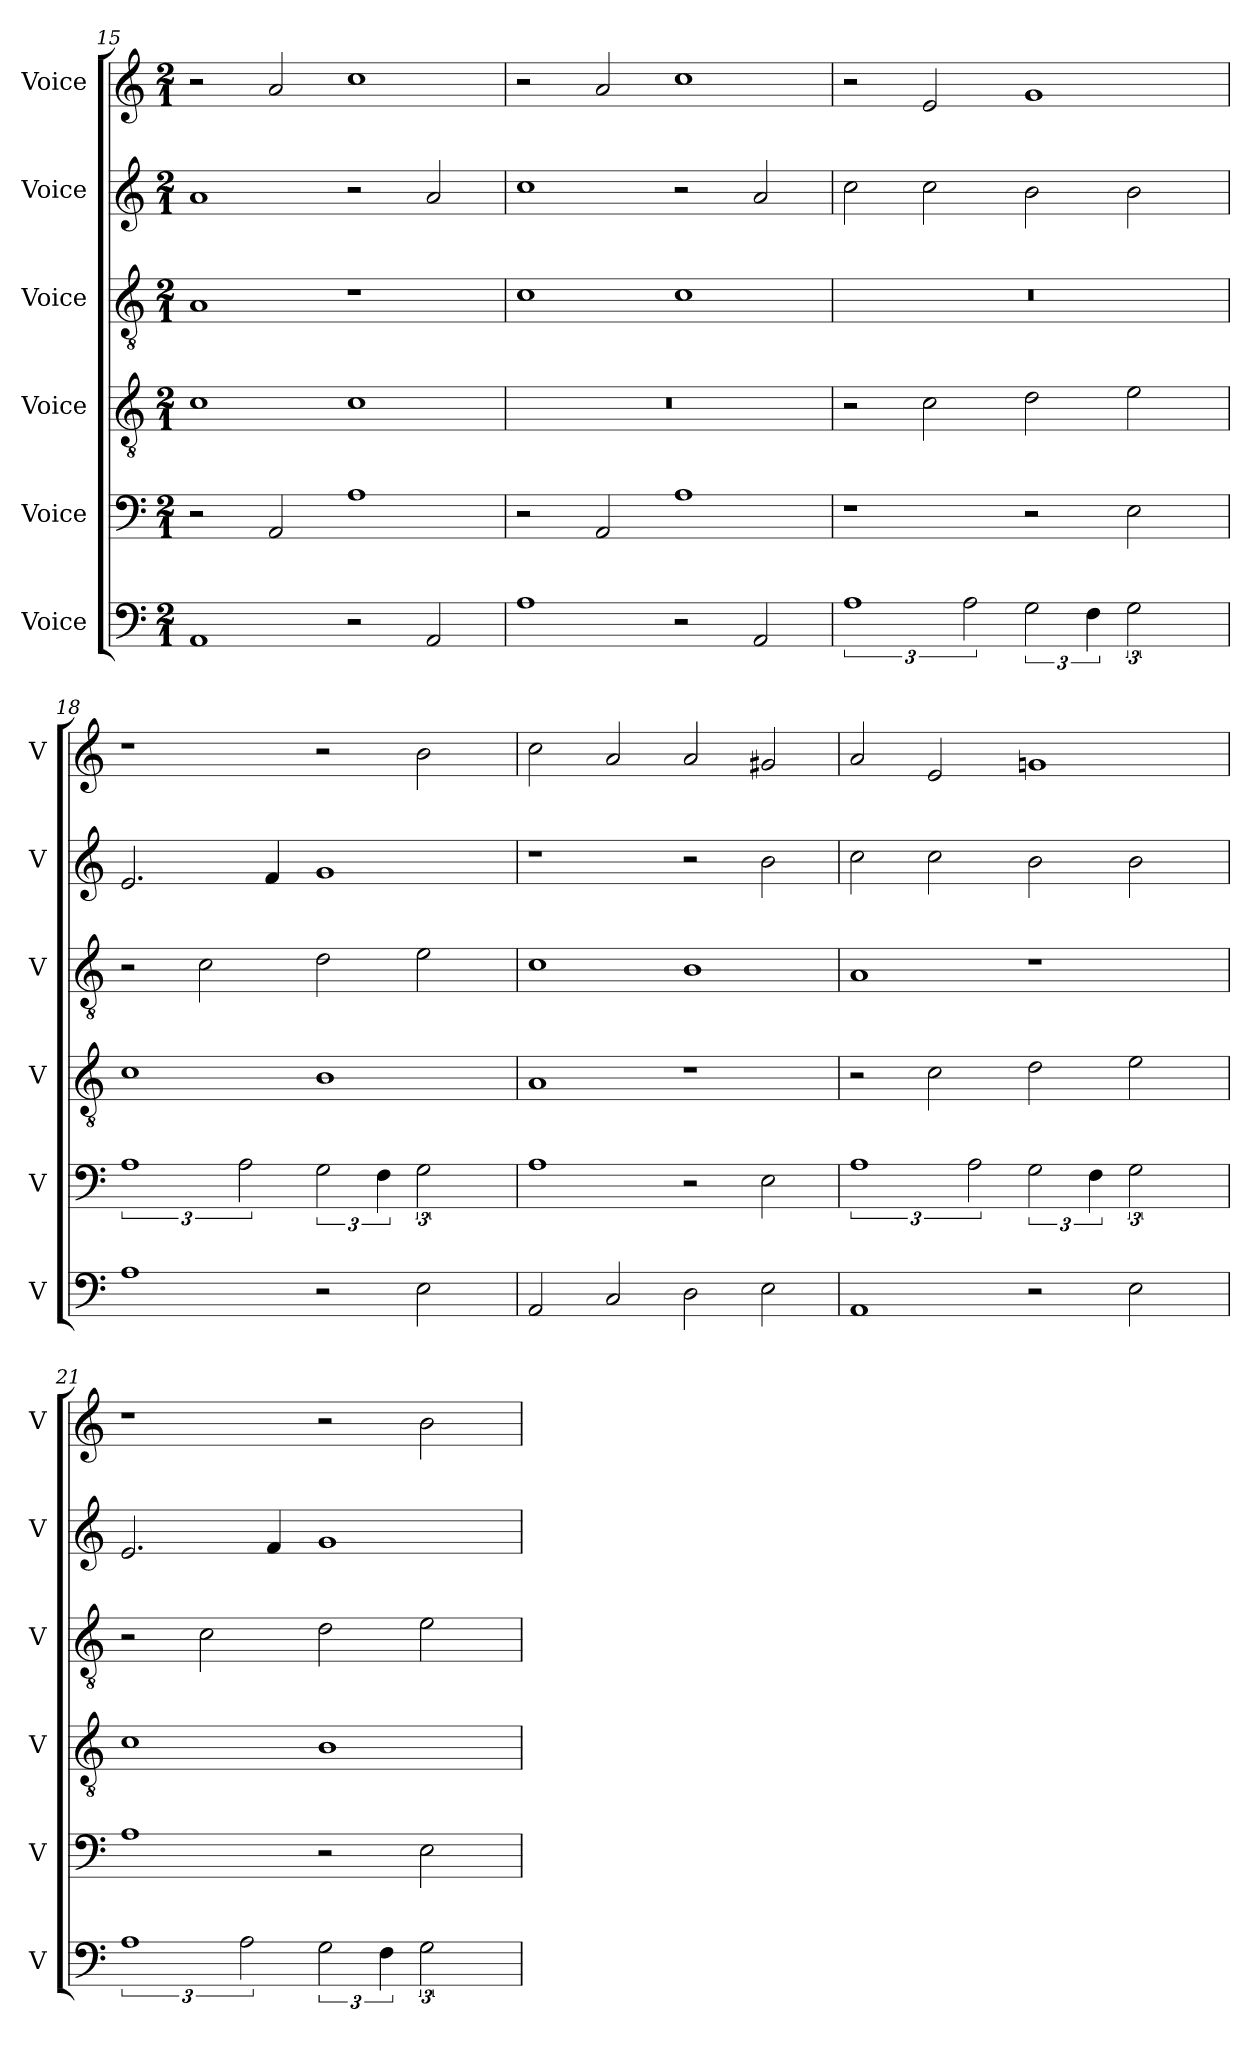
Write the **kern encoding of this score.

**kern	**kern	**kern	**kern	**kern	**kern
*part6	*part5	*part4	*part3	*part2	*part1
*staff6	*staff5	*staff4	*staff3	*staff2	*staff1
*I"Voice	*I"Voice	*I"Voice	*I"Voice	*I"Voice	*I"Voice
*I'V	*I'V	*I'V	*I'V	*I'V	*I'V
*clefF4	*clefF4	*clefGv2	*clefGv2	*clefG2	*clefG2
*k[]	*k[]	*k[]	*k[]	*k[]	*k[]
*M2/1	*M2/1	*M2/1	*M2/1	*M2/1	*M2/1
=15	=15	=15	=15	=15	=15
1AA	2r	1c	1A	1a	2r
.	2AA/	.	.	.	2a/
2r	1A	1c	1r	2r	1cc
2AA/	.	.	.	2a/	.
!!LO:PB:g=z
=16	=16	=16	=16	=16	=16
1A	2r	0r	1c	1cc	2r
.	2AA/	.	.	.	2a/
2r	1A	.	1c	2r	1cc
2AA/	.	.	.	2a/	.
=17	=17	=17	=17	=17	=17
3%2A	1r	2r	0r	2cc\	2r
.	.	2c\	.	2cc\	2e/
3A\	.	.	.	.	.
3G\	2r	2d\	.	2b\	1g
6F\	.	.	.	.	.
3G\	2E\	2e\	.	2b\	.
!LO:N:vis=8..	!	!	!	!	!
6ryy	.	.	.	.	.
=18	=18	=18	=18	=18	=18
1A	3%2A	1c	2r	2.e/	1r
.	.	.	2c\	.	.
.	3A\	.	.	.	.
.	.	.	.	4f/	.
2r	3G\	1B	2d\	1g	2r
.	6F\	.	.	.	.
2E\	3G\	.	2e\	.	2b\
!	!LO:N:vis=8..	!	!	!	!
.	6ryy	.	.	.	.
!!LO:LB:g=z
=19	=19	=19	=19	=19	=19
2AA/	1A	1A	1c	1r	2cc\
2C/	.	.	.	.	2a/
2D\	2r	1r	1B	2r	2a/
2E\	2E\	.	.	2b\	2g#X/
=20	=20	=20	=20	=20	=20
1AA	3%2A	2r	1A	2cc\	2a/
.	.	2c\	.	2cc\	2e/
.	3A\	.	.	.	.
2r	3G\	2d\	1r	2b\	1gn
.	6F\	.	.	.	.
2E\	3G\	2e\	.	2b\	.
!	!LO:N:vis=8..	!	!	!	!
.	6ryy	.	.	.	.
=21	=21	=21	=21	=21	=21
3%2A	1A	1c	2r	2.e/	1r
.	.	.	2c\	.	.
3A\	.	.	.	.	.
.	.	.	.	4f/	.
3G\	2r	1B	2d\	1g	2r
6F\	.	.	.	.	.
3G\	2E\	.	2e\	.	2b\
!LO:N:vis=8..	!	!	!	!	!
6ryy	.	.	.	.	.
=	=	=	=	=	=
*-	*-	*-	*-	*-	*-
